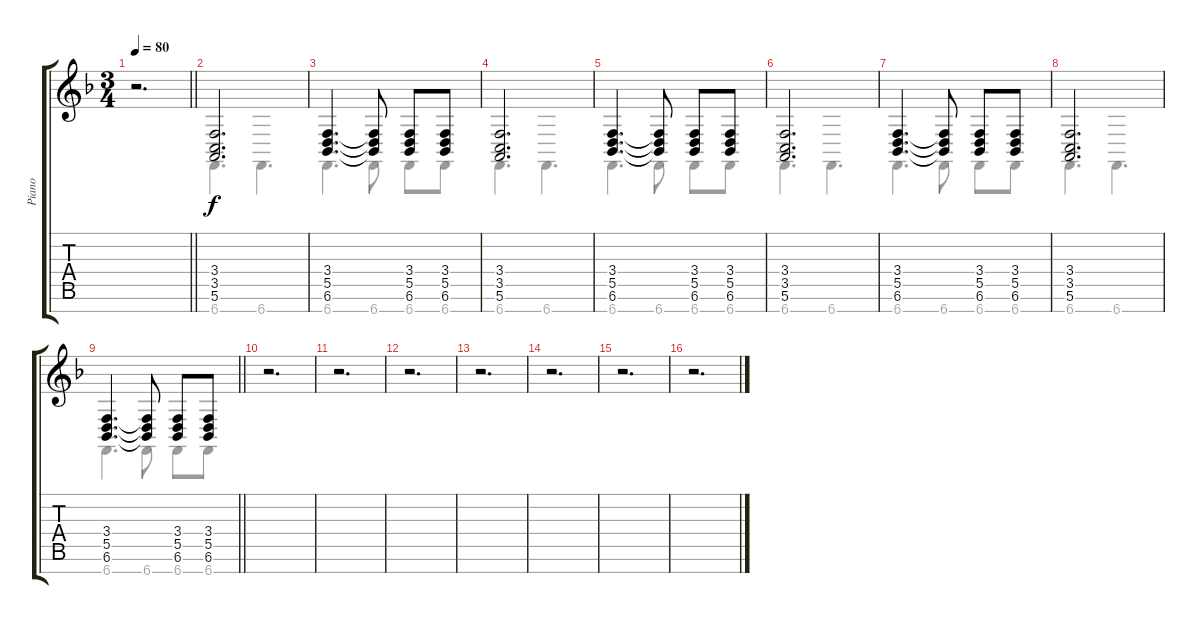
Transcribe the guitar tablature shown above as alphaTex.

\track ("Piano" "Piano") {instrument acousticgrandpiano}
\staff {score tabs}
\tuning (E4 B3 G3 D3 A2 E2 B1) {hide}
\voice
\ts (3 4)
\tempo 80
\clef g2
\barLineRight lightlight
\ks f
r.2{d dy f} |
(3.4 3.5 5.6).2{d} |
(3.4 5.5 6.6).4{d} (3.4{t} 5.5{t} 6.6{t}).8 (3.4 5.5 6.6).8 (3.4 5.5 6.6).8 |
(3.4 3.5 5.6).2{d} |
(3.4 5.5 6.6).4{d} (3.4{t} 5.5{t} 6.6{t}).8 (3.4 5.5 6.6).8 (3.4 5.5 6.6).8 |
(3.4 3.5 5.6).2{d} |
(3.4 5.5 6.6).4{d} (3.4{t} 5.5{t} 6.6{t}).8 (3.4 5.5 6.6).8 (3.4 5.5 6.6).8 |
(3.4 3.5 5.6).2{d} |
\barLineRight lightlight
(3.4 5.5 6.6).4{d} (3.4{t} 5.5{t} 6.6{t}).8 (3.4 5.5 6.6).8 (3.4 5.5 6.6).8 |
r.2{d} |
r.2{d} |
r.2{d} |
r.2{d} |
r.2{d} |
r.2{d} |
r.2{d}
\voice
\clef g2
\ottava regular
\simile none
\barLineRight lightlight
\ks f
|
6.7.4{d} 6.7.4{d} |
6.7.4{d} 6.7.8 6.7.8 6.7.8 |
6.7.4{d} 6.7.4{d} |
6.7.4{d} 6.7.8 6.7.8 6.7.8 |
6.7.4{d} 6.7.4{d} |
6.7.4{d} 6.7.8 6.7.8 6.7.8 |
6.7.4{d} 6.7.4{d} |
\barLineRight lightlight
6.7.4{d} 6.7.8 6.7.8 6.7.8 |
|
|
|
|
|
|
